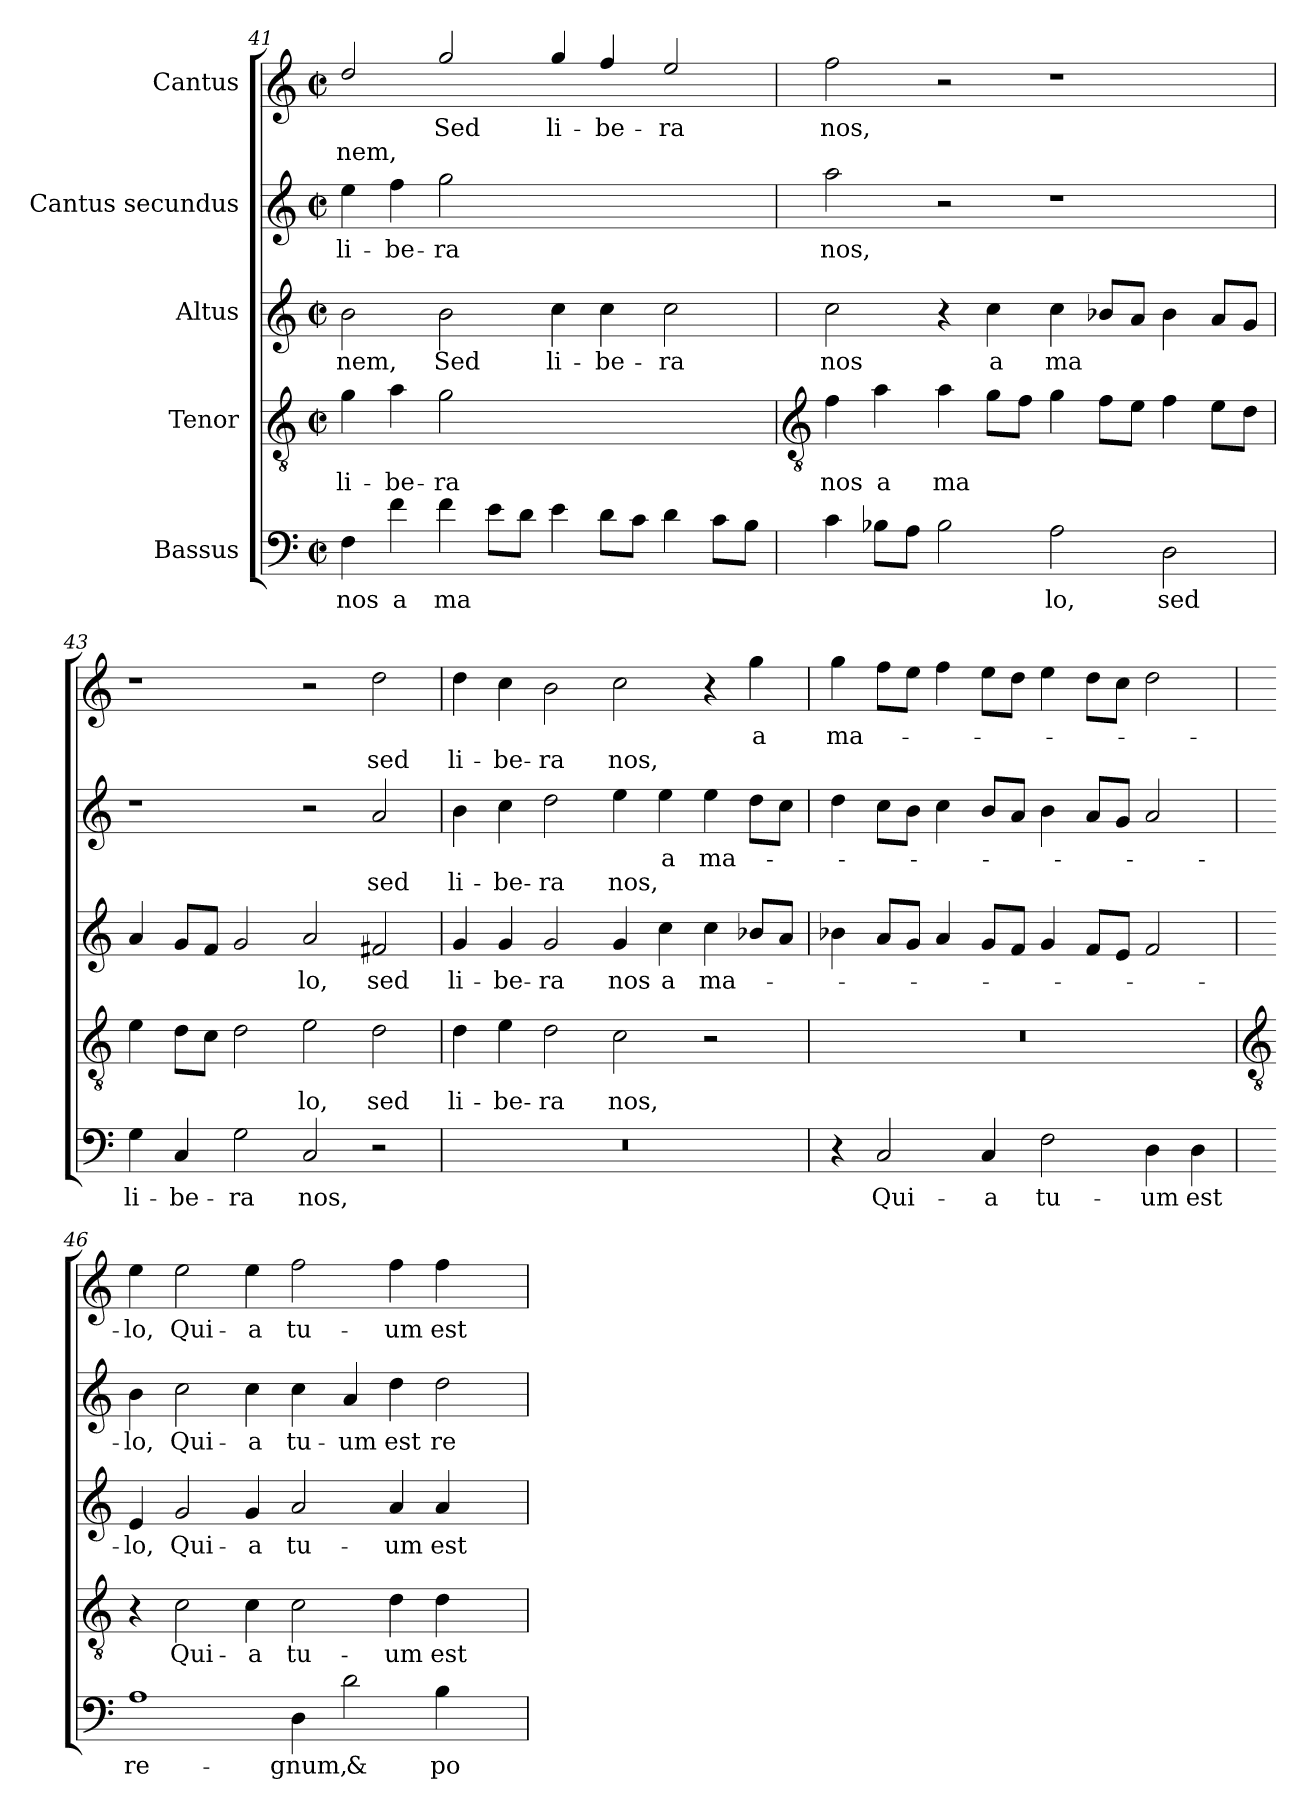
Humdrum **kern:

**kern	**text	**kern	**text	**kern	**text	**kern	**text	**text	**kern	**text	**text
*part5	*part5	*part4	*part4	*part3	*part3	*part2	*part2	*part2	*part1	*part1	*part1
*staff5	*staff5	*staff4	*staff4	*staff3	*staff3	*staff2	*staff2	*staff2	*staff1	*staff1	*staff1
*I"Bassus	*	*I"Tenor	*	*I"Altus	*	*I"Cantus secundus	*	*	*I"Cantus	*	*
!!LO:LB:g=z
*clefF4	*	*clefGv2	*	*clefG2	*	*clefG2	*	*	*clefG2	*	*
*k[]	*	*k[]	*	*k[]	*	*k[]	*	*	*k[]	*	*
*C:	*	*C:	*	*C:	*	*C:	*	*	*C:	*	*
*M4/2	*	*M4/2	*	*M4/2	*	*M4/2	*	*	*M4/2	*	*
*met(c|)	*	*met(c|)	*	*met(c|)	*	*met(c|)	*	*	*met(c|)	*	*
=41A	=41A	=41A	=41A	=41A	=41A	=41A	=41A	=41A	=41A	=41A	=41A
!	!LO:LY:b	!	!LO:LY:b	!	!LO:LY:b	!	!LO:LY:b	!	!	!	!LO:LY:b
*	*	*	*	*	*	*	*	*	*^	*	*
4F	nos	4g	li-	2b	-nem,	4ee	li-	.	2dd	0ryy	.	-nem,
!	!LO:LY:b	!	!LO:LY:b	!	!	!	!LO:LY:b	!	!	!	!	!
4f	a	4a	-be-	.	.	4ff	-be-	.	.	.	.	.
!	!LO:LY:b	!	!LO:LY:b	!	!LO:LY:b	!	!LO:LY:b	!	!	!	!LO:LY:b	!
4f	ma	2g	-ra	2b	Sed	2gg	-ra	.	2gg	.	Sed	.
8eL	.	.	.	.	.	.	.	.	.	.	.	.
8dJ	.	.	.	.	.	.	.	.	.	.	.	.
!	!	!	!	!	!LO:LY:b	!	!	!	!	!	!LO:LY:b	!
4e	.	1ryy	.	4cc	li-	1ryy	.	.	4gg	.	li-	.
!	!	!	!	!	!LO:LY:b	!	!	!	!	!	!LO:LY:b	!
8dL	.	.	.	4cc	-be-	.	.	.	4ff	.	-be-	.
8cJ	.	.	.	.	.	.	.	.	.	.	.	.
!	!	!	!	!	!LO:LY:b	!	!	!	!	!	!LO:LY:b	!
4d	.	.	.	2cc	-ra	.	.	.	2ee	.	-ra	.
8cL	.	.	.	.	.	.	.	.	.	.	.	.
8BJ	.	.	.	.	.	.	.	.	.	.	.	.
*	*	*	*	*	*	*	*	*	*v	*v	*	*
!!LO:LB:g=z
=42	=42	=42	=42	=42	=42	=42	=42	=42	=42	=42	=42
*	*	*clefGv2	*	*	*	*	*	*	*	*	*
!	!	!	!LO:LY:b	!	!LO:LY:b	!	!LO:LY:b	!	!	!LO:LY:b	!
4c	.	4f	nos	2cc	nos	2aa	nos,	.	2ff	nos,	.
!	!	!	!LO:LY:b	!	!	!	!	!	!	!	!
8B-XL	.	4a	a	.	.	.	.	.	.	.	.
8AJ	.	.	.	.	.	.	.	.	.	.	.
!	!	!	!LO:LY:b	!	!	!	!	!	!	!	!
2B-	.	4a	ma	4r	.	2r	.	.	2r	.	.
!	!	!	!	!	!LO:LY:b	!	!	!	!	!	!
.	.	8gL	.	4cc	a	.	.	.	.	.	.
.	.	8fJ	.	.	.	.	.	.	.	.	.
!	!LO:LY:b	!	!	!	!LO:LY:b	!	!	!	!	!	!
2A	lo,	4g	.	4cc	ma	1r	.	.	1r	.	.
.	.	8fL	.	8b-XL	.	.	.	.	.	.	.
.	.	8eJ	.	8aJ	.	.	.	.	.	.	.
!	!LO:LY:b	!	!	!	!	!	!	!	!	!	!
2D	sed	4f	.	4b-	.	.	.	.	.	.	.
.	.	8eL	.	8aL	.	.	.	.	.	.	.
.	.	8dJ	.	8gJ	.	.	.	.	.	.	.
=43	=43	=43	=43	=43	=43	=43	=43	=43	=43	=43	=43
!	!LO:LY:b	!	!	!	!	!	!	!	!	!	!
4G	li-	4e	.	4a	.	1r	.	.	1r	.	.
!	!LO:LY:b	!	!	!	!	!	!	!	!	!	!
4C	-be-	8dL	.	8gL	.	.	.	.	.	.	.
.	.	8cJ	.	8fJ	.	.	.	.	.	.	.
!	!LO:LY:b	!	!	!	!	!	!	!	!	!	!
2G	-ra	2d	.	2g	.	.	.	.	.	.	.
!	!LO:LY:b	!	!LO:LY:b	!	!LO:LY:b	!	!	!	!	!	!
2C	nos,	2e	lo,	2a	lo,	2r	.	.	2r	.	.
!	!	!	!LO:LY:b	!	!LO:LY:b	!	!	!LO:LY:b	!	!	!LO:LY:b
2r	.	2d	sed	2f#X	sed	2a	.	sed	2dd	.	sed
=44	=44	=44	=44	=44	=44	=44	=44	=44	=44	=44	=44
!	!	!	!LO:LY:b	!	!LO:LY:b	!	!	!LO:LY:b	!	!	!LO:LY:b
0r	.	4d	li-	4g	li-	4b	.	li-	4dd	.	li-
!	!	!	!LO:LY:b	!	!LO:LY:b	!	!	!LO:LY:b	!	!	!LO:LY:b
.	.	4e	-be-	4g	-be-	4cc	.	-be-	4cc	.	-be-
!	!	!	!LO:LY:b	!	!LO:LY:b	!	!	!LO:LY:b	!	!	!LO:LY:b
.	.	2d	-ra	2g	-ra	2dd	.	-ra	2b	.	-ra
!	!	!	!LO:LY:b	!	!LO:LY:b	!	!	!LO:LY:b	!	!	!LO:LY:b
.	.	2c	nos,	4g	nos	4ee	.	nos,	2cc	.	nos,
!	!	!	!	!	!LO:LY:b	!	!LO:LY:b	!	!	!	!
.	.	.	.	4cc	a	4ee	a	.	.	.	.
!	!	!	!	!	!LO:LY:b	!	!LO:LY:b	!	!	!	!
.	.	2r	.	4cc	ma-	4ee	ma-	.	4r	.	.
!	!	!	!	!	!	!	!	!	!	!LO:LY:b	!
.	.	.	.	8b-XL	.	8ddL	.	.	4gg	a	.
.	.	.	.	8aJ	.	8ccJ	.	.	.	.	.
!!LO:LB:g=z
=45	=45	=45	=45	=45	=45	=45	=45	=45	=45	=45	=45
!	!	!	!	!	!	!	!	!	!	!LO:LY:b	!
4r	.	0r	.	4b-	.	4dd	.	.	4gg	ma-	.
!	!LO:LY:b	!	!	!	!	!	!	!	!	!	!
2C	Qui-	.	.	8aL	.	8ccL	.	.	8ffL	.	.
.	.	.	.	8gJ	.	8bJ	.	.	8eeJ	.	.
.	.	.	.	4a	.	4cc	.	.	4ff	.	.
!	!LO:LY:b	!	!	!	!	!	!	!	!	!	!
4C	-a	.	.	8gL	.	8bL	.	.	8eeL	.	.
.	.	.	.	8fJ	.	8aJ	.	.	8ddJ	.	.
!	!LO:LY:b	!	!	!	!	!	!	!	!	!	!
2F	tu-	.	.	4g	.	4b	.	.	4ee	.	.
.	.	.	.	8fL	.	8aL	.	.	8ddL	.	.
.	.	.	.	8eJ	.	8gJ	.	.	8ccJ	.	.
!	!LO:LY:b	!	!	!	!	!	!	!	!	!	!
4D	-um	.	.	2f	.	2a	.	.	2dd	.	.
!	!LO:LY:b	!	!	!	!	!	!	!	!	!	!
4D	est	.	.	.	.	.	.	.	.	.	.
!!LO:LB:g=z
=46	=46	=46	=46	=46	=46	=46	=46	=46	=46	=46	=46
*	*	*clefGv2	*	*	*	*	*	*	*	*	*
!	!LO:LY:b	!	!	!	!LO:LY:b	!	!LO:LY:b	!	!	!LO:LY:b	!
1A	re-	4r	.	4e	-lo,	4b	-lo,	.	4ee	-lo,	.
!	!	!	!LO:LY:b	!	!LO:LY:b	!	!LO:LY:b	!	!	!LO:LY:b	!
.	.	2c	Qui-	2g	Qui-	2cc	Qui-	.	2ee	Qui-	.
!	!	!	!LO:LY:b	!	!LO:LY:b	!	!LO:LY:b	!	!	!LO:LY:b	!
.	.	4c	-a	4g	-a	4cc	-a	.	4ee	-a	.
!	!LO:LY:b	!	!LO:LY:b	!	!LO:LY:b	!	!LO:LY:b	!	!	!LO:LY:b	!
4D	-gnum,	2c	tu-	2a	tu-	4cc	tu-	.	2ff	tu-	.
!	!LO:LY:b	!	!	!	!	!	!LO:LY:b	!	!	!	!
2d	&	.	.	.	.	4a	-um	.	.	.	.
!	!	!	!LO:LY:b	!	!LO:LY:b	!	!LO:LY:b	!	!	!LO:LY:b	!
.	.	4d	-um	4a	-um	4dd	est	.	4ff	-um	.
!	!LO:LY:b	!	!LO:LY:b	!	!LO:LY:b	!	!LO:LY:b	!	!	!LO:LY:b	!
4B	po-	4d	est	4a	est	2dd	re-	.	4ff	est	.
4ryy	.	4ryy	.	4ryy	.	.	.	.	4ryy	.	.
=	=	=	=	=	=	=	=	=	=	=	=
*-	*-	*-	*-	*-	*-	*-	*-	*-	*-	*-	*-
